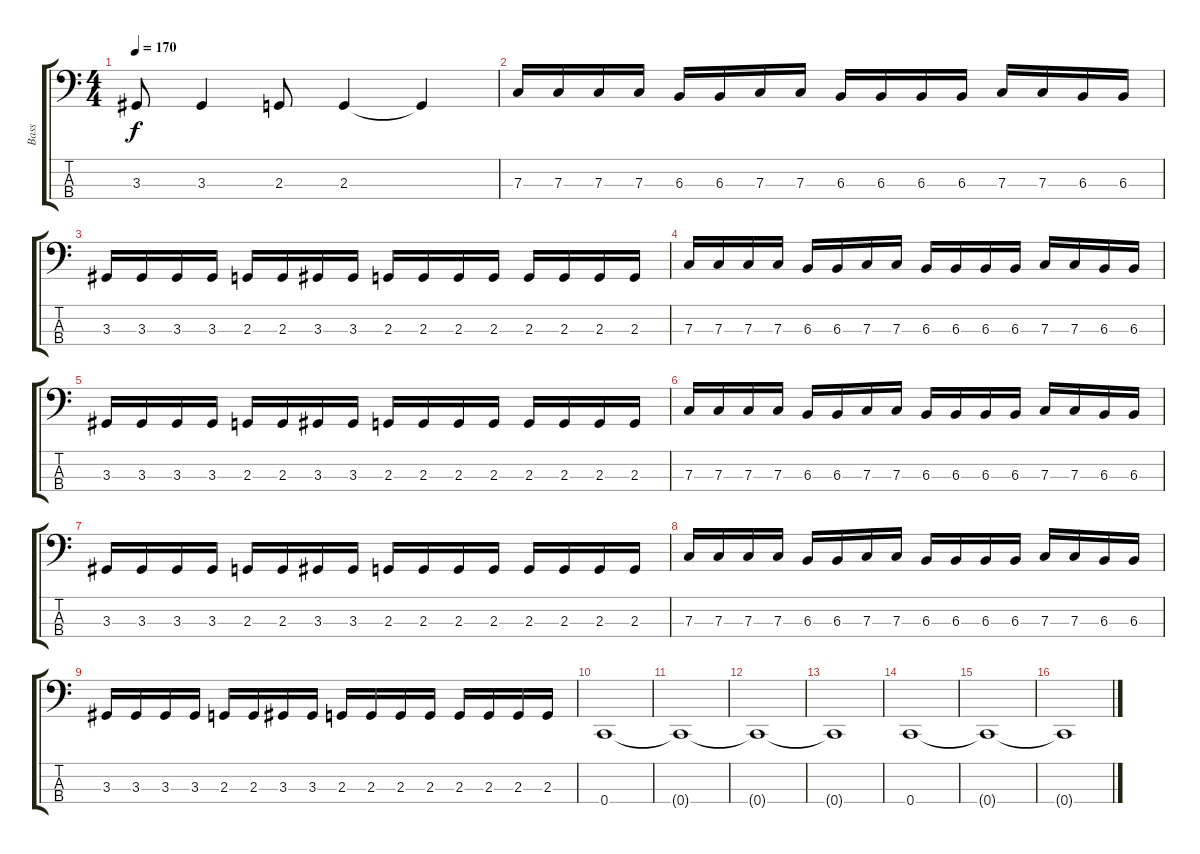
\track ("Bass" "Bass") {instrument electricbasspick}
\staff {score tabs}
\tuning (Eb2 Bb1 F1 C1) {hide}
\ts (4 4)
\tempo 170
\clef f4
\ks c
3.3.8{dy f} 3.3.4 2.3.8 2.3.4 2.3{t}.4 |
7.3.16 7.3.16 7.3.16 7.3.16 6.3.16 6.3.16 7.3.16 7.3.16 6.3.16 6.3.16 6.3.16 6.3.16 7.3.16 7.3.16 6.3.16 6.3.16 |
3.3.16 3.3.16 3.3.16 3.3.16 2.3.16 2.3.16 3.3.16 3.3.16 2.3.16 2.3.16 2.3.16 2.3.16 2.3.16 2.3.16 2.3.16 2.3.16 |
7.3.16 7.3.16 7.3.16 7.3.16 6.3.16 6.3.16 7.3.16 7.3.16 6.3.16 6.3.16 6.3.16 6.3.16 7.3.16 7.3.16 6.3.16 6.3.16 |
3.3.16 3.3.16 3.3.16 3.3.16 2.3.16 2.3.16 3.3.16 3.3.16 2.3.16 2.3.16 2.3.16 2.3.16 2.3.16 2.3.16 2.3.16 2.3.16 |
7.3.16 7.3.16 7.3.16 7.3.16 6.3.16 6.3.16 7.3.16 7.3.16 6.3.16 6.3.16 6.3.16 6.3.16 7.3.16 7.3.16 6.3.16 6.3.16 |
3.3.16 3.3.16 3.3.16 3.3.16 2.3.16 2.3.16 3.3.16 3.3.16 2.3.16 2.3.16 2.3.16 2.3.16 2.3.16 2.3.16 2.3.16 2.3.16 |
7.3.16 7.3.16 7.3.16 7.3.16 6.3.16 6.3.16 7.3.16 7.3.16 6.3.16 6.3.16 6.3.16 6.3.16 7.3.16 7.3.16 6.3.16 6.3.16 |
3.3.16 3.3.16 3.3.16 3.3.16 2.3.16 2.3.16 3.3.16 3.3.16 2.3.16 2.3.16 2.3.16 2.3.16 2.3.16 2.3.16 2.3.16 2.3.16 |
0.4.1 |
0.4{t}.1 |
0.4{t}.1 |
0.4{t}.1 |
0.4.1 |
0.4{t}.1 |
0.4{t}.1
